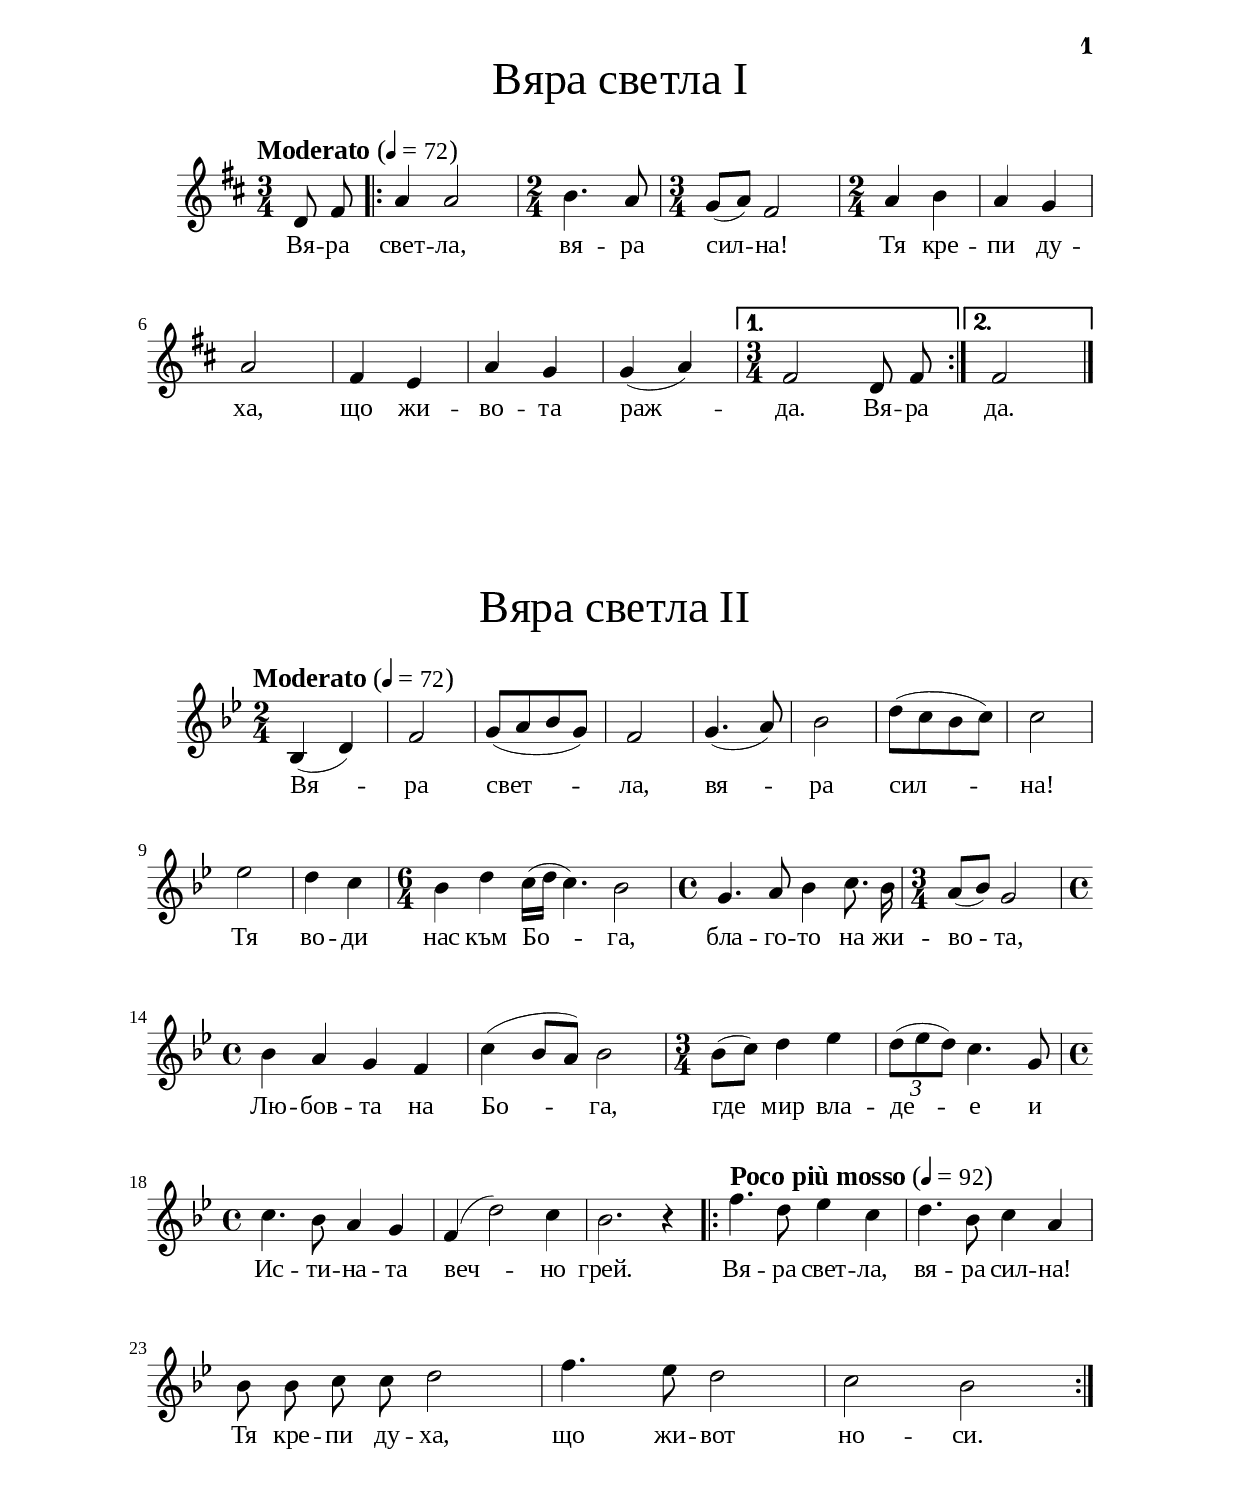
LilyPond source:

\version "2.24.4"

% include paper part and global functions
\include "include/globals.ily"

\bookpart {

  \label #'ref170_1
  \tocItem \markup "Вяра светла I "

  \include "include/bookpart-paper.ily"
  \score {
    \include "include/score-layout.ily"

    \new Voice \absolute {
      \clef treble
      \key d \major
      \time 3/4
      \tempoFunc "Moderato" 4 "72"
      \autoBeamOff
      \partial 4
      d'8  fis'8 | \repeat volta 2 {
        a'4  % 2
        a'2 | % 3
        \time 2/4 b'4.  a'8 | \time 3/4 g'8 ( [  a'8 ])  % 4
        fis'2 | % 5
        \time 2/4 a'4 b'4  | % 6
        a'4  g'4 \break | % 7
        a'2 | % 8
        fis'4  e'4 | % 9
        a'4  g'4 |
        g'4 (  a'4 ) |
      }  % 11

      \alternative {
        {\time 3/4 fis'2 d'8 fis'8}
        { fis'2}
      }
      \bar "|."
    }

    \addlyrics {
      Вя -- ра свет -- ла,
      вя -- ра сил -- на! Тя кре -- пи ду -- ха, що жи -- во -- та раж -- да. Вя -- ра да.}
      \header {
        title = \titleFunc #'ref_desc_15 "Вяра светла I" "Vjara svetla I"
      }

      \midi{}

    } % score

    \markup \vspace #5

    \label #'ref170_2
    \tocItem \markup "Вяра светла II"

    \include "include/bookpart-paper.ily"
    \score {
      \include "include/score-layout.ily"

      \new Voice \absolute {
        \clef treble
        \key bes \major
        \time 2/4
        \tempoFunc "Moderato" 4 "72"
        \autoBeamOff
        bes4 (  d'4 )  f'2 | % 2
        g'8 ( [  a'8  bes'8  g'8 ) ]  f'2
        | % 3
        g'4. (  a'8 )  bes'2 | % 4
        d''8 ( [  c''8  bes'8  c''8 ) ]
        c''2 \break | % 5
        es''2  d''4  c''4 | % 6
        \time 6/4  | % 6
        bes'4  d''4  c''16 ( [  d''16 ]
        c''4. )  bes'2 | % 7
        \time 4/4  | % 7
        g'4.  a'8  bes'4  c''8.
        bes'16  | % 8
        \time 3/4  | % 8
        a'8 ( [  bes'8 ) ]  g'2 | \break % 9
        \time 4/4  | % 9
        bes'4  a'4  g'4  f'4 |
        c''4 (  bes'8 [  a'8 ) ]  bes'2 | % 11
        \time 3/4  | % 11
        bes'8 ( [  c''8 ])   d''4  es''4
        | % 12
        \times 2/3  {
          d''8 ( [  es''8  d''8 ) ]
        }
        c''4.  g'8 | \break % 13
        \time 4/4  | % 13
        c''4.  bes'8  a'4  g'4 | % 14
        f'4 (  d''2 )  c''4 | % 15
        bes'2. r4
        \bar ".|:-||"

        | % 16
        \tempoFunc "Poco più mosso" 4 "92"

        f''4.  d''8  es''4  c''4 | % 17
        d''4.  bes'8  c''4  a'4 \break | % 18
        bes'8  bes'8  c''8  c''8
        d''2 | % 19
        f''4.  es''8  d''2 |
        c''2  bes'2
        \bar ":|."
      }

      \addlyrics {
        Вя -- ра свет --   ла,
        вя -- ра сил --   на!
        Тя во -- ди нас към Бо --
        га, бла -- го -- то на жи -- во
        -- та, Лю -- бов -- та на Бо --
        га, где  мир вла -- де --
        е и Ис -- ти -- на -- та веч
        -- но грей. Вя -- ра свет -- ла,
        вя -- ра сил -- на! Тя кре -- пи
        ду -- ха, що жи -- вот но -- си.}

        \header {
          title = \titleFunc #'ref_desc_15 "Вяра светла II " "Vjara svetla II "
        }

        \midi{}

      } % score
    } % bookpart

    % Più mosso
    %
